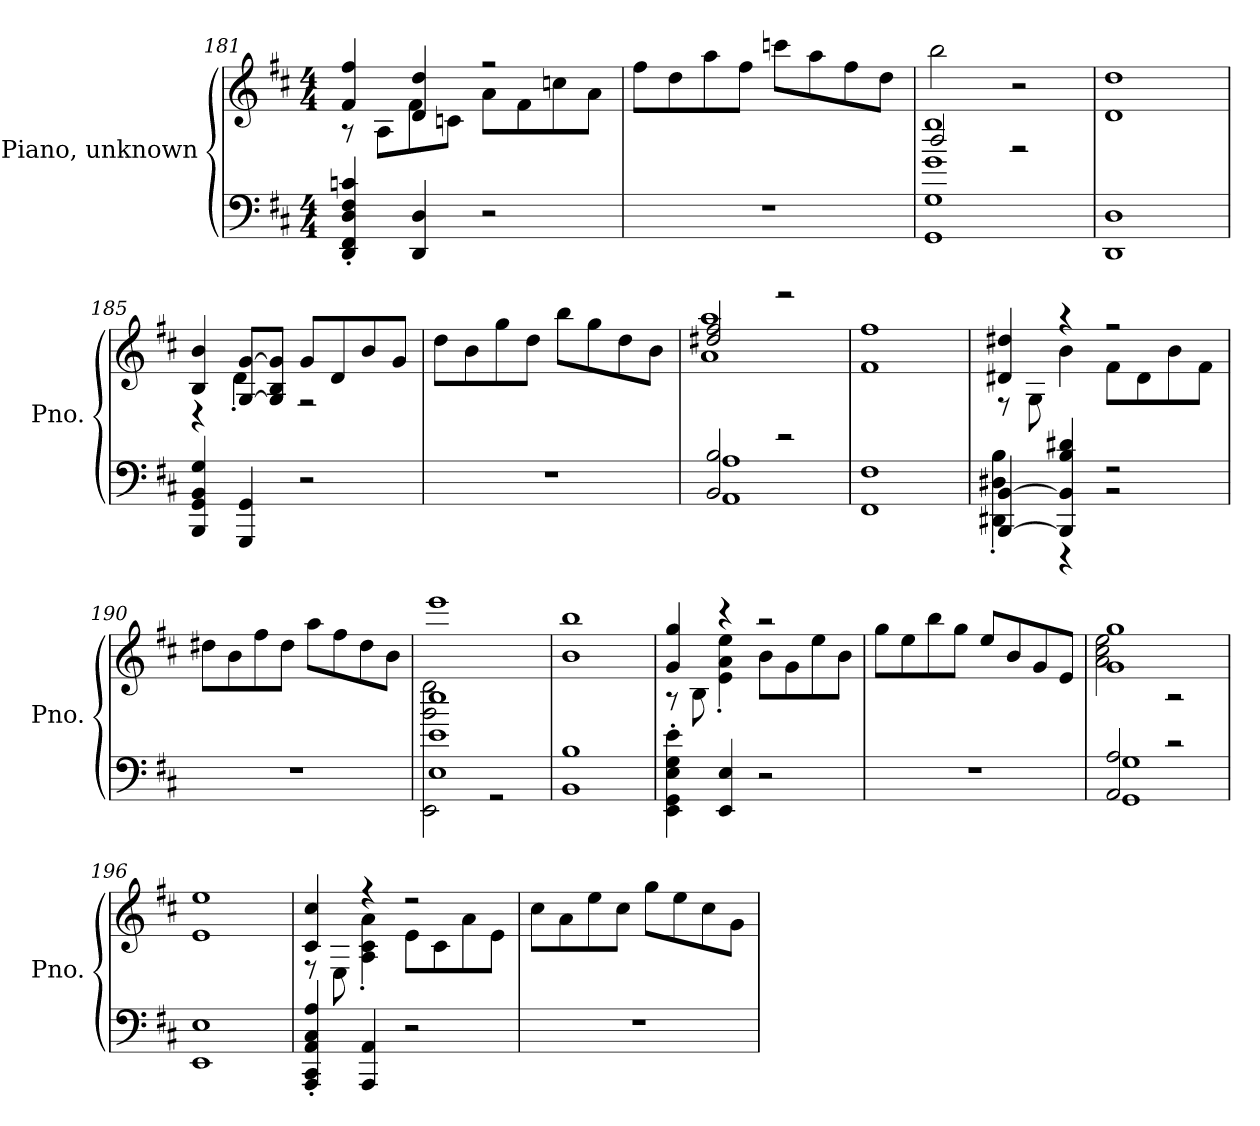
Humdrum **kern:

**kern	**kern
*part1	*part1
*staff2	*staff1
*I"Piano, unknown	*
*I'Pno.	*
*clefF4	*clefG2
*k[f#c#]	*k[f#c#]
*M4/4	*M4/4
=181	=181
*	*^
4DD/' 4FF#/' 4D/' 4F#/' 4cn/'	4f#/ 4ff#/	8r
.	.	8A\L
4DD/ 4D/	4d/ 4dd/	8f#\
.	.	8cn\J
2r	2r	8a\L
.	.	8f#\
.	.	8ccn\
.	.	8a\J
*	*v	*v
!!LO:LB:g=z
=182	=182
1r	8ff#\L
.	8dd\
.	8aa\
.	8ff#\J
.	8cccn\L
.	8aa\
.	8ff#\
.	8dd\J
=183	=183
*^	*
2dd/	1GG 1G 1g 1gg	2bb\
2r	.	2r
*v	*v	*
=184	=184
1DD 1D	1d 1dd
=185	=185
*	*^
4BBB/ 4GG/ 4BB/ 4G/	4B/ 4b/	4r
4GGG/ 4GG/	[8G/ [8g/L	4d'\
.	8G/] 8B/ 8g/]J	.
2r	8g/L	2r
.	8d/	.
.	8b/	.
.	8g/J	.
*	*v	*v
=186	=186
1r	8dd\L
.	8b\
.	8gg\
.	8dd\J
.	8bb\L
.	8gg\
.	8dd\
.	8b\J
=187	=187
*^	*^
2BB/ 2B/	1AA 1A	2dd#X/ 2ff#/	1a 1aa
2r	.	2r	.
*v	*v	*	*
*	*v	*v
=188	=188
1FF# 1F#	1f# 1ff#
!!LO:LB:g=z
=189	=189
*^	*^
[4BBB/ [4BB/	4DD#X\' 4D#X\' 4B\'	4d#X/ 4dd#X/	8r
.	.	.	8G\
4BBB/] 4BB/] 4B/ 4d#X/	4r	4r	4b\
2r	2r	2r	8f#\L
.	.	.	8d#\
.	.	.	8b\
.	.	.	8f#\J
*v	*v	*	*
*	*v	*v
=190	=190
1r	8dd#X\L
.	8b\
.	8ff#\
.	8dd#\J
.	8aa\L
.	8ff#\
.	8dd#\
.	8b\J
=191	=191
*^	*
1E 1e 1ee	2EE\ 2b\ 2gg\	1eee
.	2r	.
*v	*v	*
=192	=192
1BB 1B	1b 1bb
=193	=193
*	*^
4EE\' 4GG\' 4E\' 4G\' 4e\'	4g/ 4gg/	8r
.	.	8B\
4EE/ 4E/	4r	4e\' 4a\' 4ee\'
2r	2r	8b\L
.	.	8g\
.	.	8ee\
.	.	8b\J
*	*v	*v
=194	=194
1r	8gg\L
.	8ee\
.	8bb\
.	8gg\J
.	8ee/L
.	8b/
.	8g/
.	8e/J
=195	=195
*^	*^
2AA/ 2A/	1GG 1G	1g 1gg	2a\ 2cc#\ 2ee\
2r	.	.	2r
*v	*v	*	*
*	*v	*v
!!LO:LB:g=z
=196	=196
1EE 1E	1e 1ee
=197	=197
*	*^
4AAA/' 4CC#/' 4AA/' 4C#/' 4A/'	4c#/ 4cc#/	8r
.	.	8E\
4AAA/ 4AA/	4r	4A\' 4c#\' 4a\'
2r	2r	8e\L
.	.	8c#\
.	.	8a\
.	.	8e\J
*	*v	*v
=198	=198
1r	8cc#\L
.	8a\
.	8ee\
.	8cc#\J
.	8gg\L
.	8ee\
.	8cc#\
.	8g\J
=	=
*-	*-
